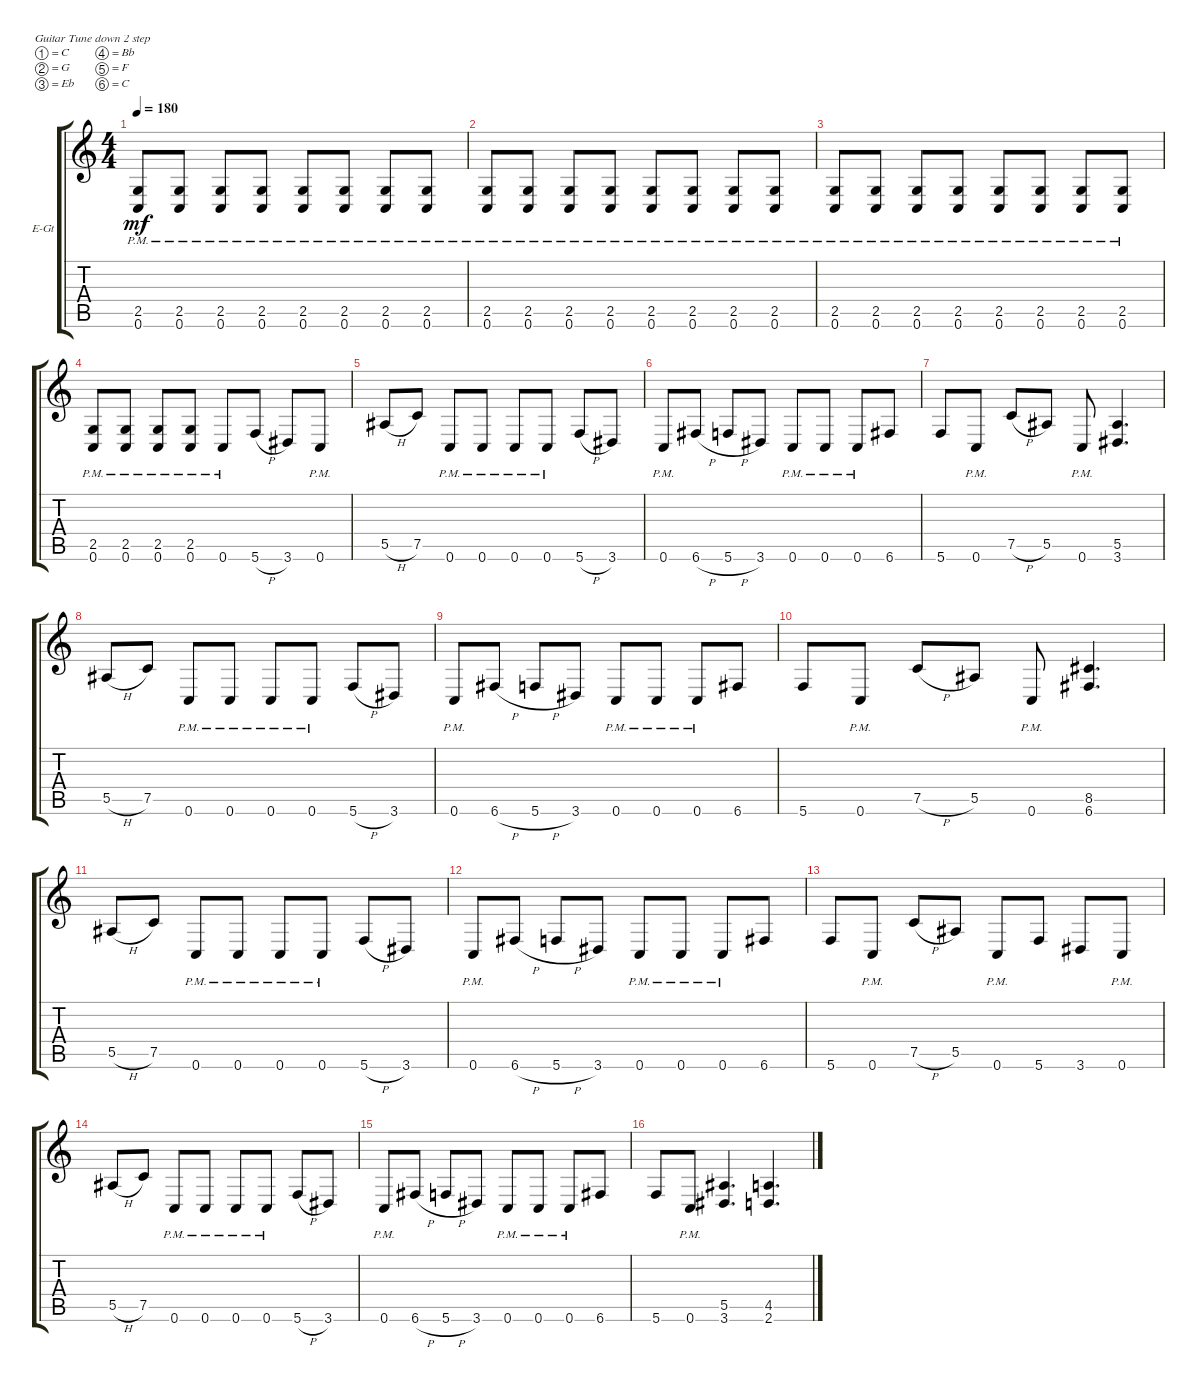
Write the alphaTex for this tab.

\defaultSystemsLayout 4
\bracketExtendMode groupsimilarinstruments
\firstSystemTrackNameOrientation horizontal
\otherSystemsTrackNameOrientation horizontal
\track ("Rhythm" "E-Gt") {instrument distortionguitar}
\staff {score tabs}
\tuning (C4 G3 Eb3 Bb2 F2 C2)
\ts (4 4)
\tempo 180
\clef g2
\scale
0.487395
\ks c
(0.6{pm} 2.5{pm}).8{dy mf instrument distortionguitar} (2.5{pm} 0.6{pm}).8 (2.5{pm} 0.6{pm}).8 (2.5{pm} 0.6{pm}).8 (2.5{pm} 0.6{pm}).8 (2.5{pm} 0.6{pm}).8 (2.5{pm} 0.6{pm}).8 (2.5{pm} 0.6{pm}).8 |
\scale
0.256303 (2.5{pm} 0.6{pm}).8 (2.5{pm} 0.6{pm}).8 (2.5{pm} 0.6{pm}).8 (2.5{pm} 0.6{pm}).8 (2.5{pm} 0.6{pm}).8 (2.5{pm} 0.6{pm}).8 (2.5{pm} 0.6{pm}).8 (2.5{pm} 0.6{pm}).8 |
\scale
0.256303 (2.5{pm} 0.6{pm}).8 (2.5{pm} 0.6{pm}).8 (2.5{pm} 0.6{pm}).8 (2.5{pm} 0.6{pm}).8 (2.5{pm} 0.6{pm}).8 (2.5{pm} 0.6{pm}).8 (2.5{pm} 0.6{pm}).8 (2.5{pm} 0.6{pm}).8 |
(0.6{pm} 2.5{pm}).8 (2.5{pm} 0.6{pm}).8 (2.5{pm} 0.6{pm}).8 (2.5{pm} 0.6{pm}).8 0.6{pm}.8 5.6{h}.8 3.6.8 0.6{pm}.8 |
\scale
0.333333 5.5{h}.8 7.5.8 0.6{pm}.8 0.6{pm}.8 0.6{pm}.8 0.6{pm}.8 5.6{h}.8 3.6.8 |
\scale
0.333333 0.6{pm}.8 6.6{h}.8 5.6{h}.8 3.6.8 0.6{pm}.8 0.6{pm}.8 0.6{pm}.8 6.6.8 |
\scale
0.333333 5.6.8 0.6{pm}.8 7.5{h}.8 5.5.8 0.6{pm}.8 (3.6 5.5).4{d} |
\scale
0.333333 5.5{h}.8 7.5.8 0.6{pm}.8 0.6{pm}.8 0.6{pm}.8 0.6{pm}.8 5.6{h}.8 3.6.8 |
\scale
0.333333 0.6{pm}.8 6.6{h}.8 5.6{h}.8 3.6.8 0.6{pm}.8 0.6{pm}.8 0.6{pm}.8 6.6.8 |
\scale
0.333333 5.6.8 0.6{pm}.8 7.5{h}.8 5.5.8 0.6{pm}.8 (6.6 8.5).4{d} |
\scale
0.333333 5.5{h}.8 7.5.8 0.6{pm}.8 0.6{pm}.8 0.6{pm}.8 0.6{pm}.8 5.6{h}.8 3.6.8 |
\scale
0.333333 0.6{pm}.8 6.6{h}.8 5.6{h}.8 3.6.8 0.6{pm}.8 0.6{pm}.8 0.6{pm}.8 6.6.8 |
\scale
0.333333 5.6.8 0.6{pm}.8 7.5{h}.8 5.5.8 0.6{pm}.8 5.6.8 3.6.8 0.6{pm}.8 |
\scale
0.333333 5.5{h}.8 7.5.8 0.6{pm}.8 0.6{pm}.8 0.6{pm}.8 0.6{pm}.8 5.6{h}.8 3.6.8 |
\scale
0.333333 0.6{pm}.8 6.6{h}.8 5.6{h}.8 3.6.8 0.6{pm}.8 0.6{pm}.8 0.6{pm}.8 6.6.8 |
\scale
0.333333 5.6.8 0.6{pm}.8 (5.5 3.6).4{d} (4.5 2.6).4{d}
